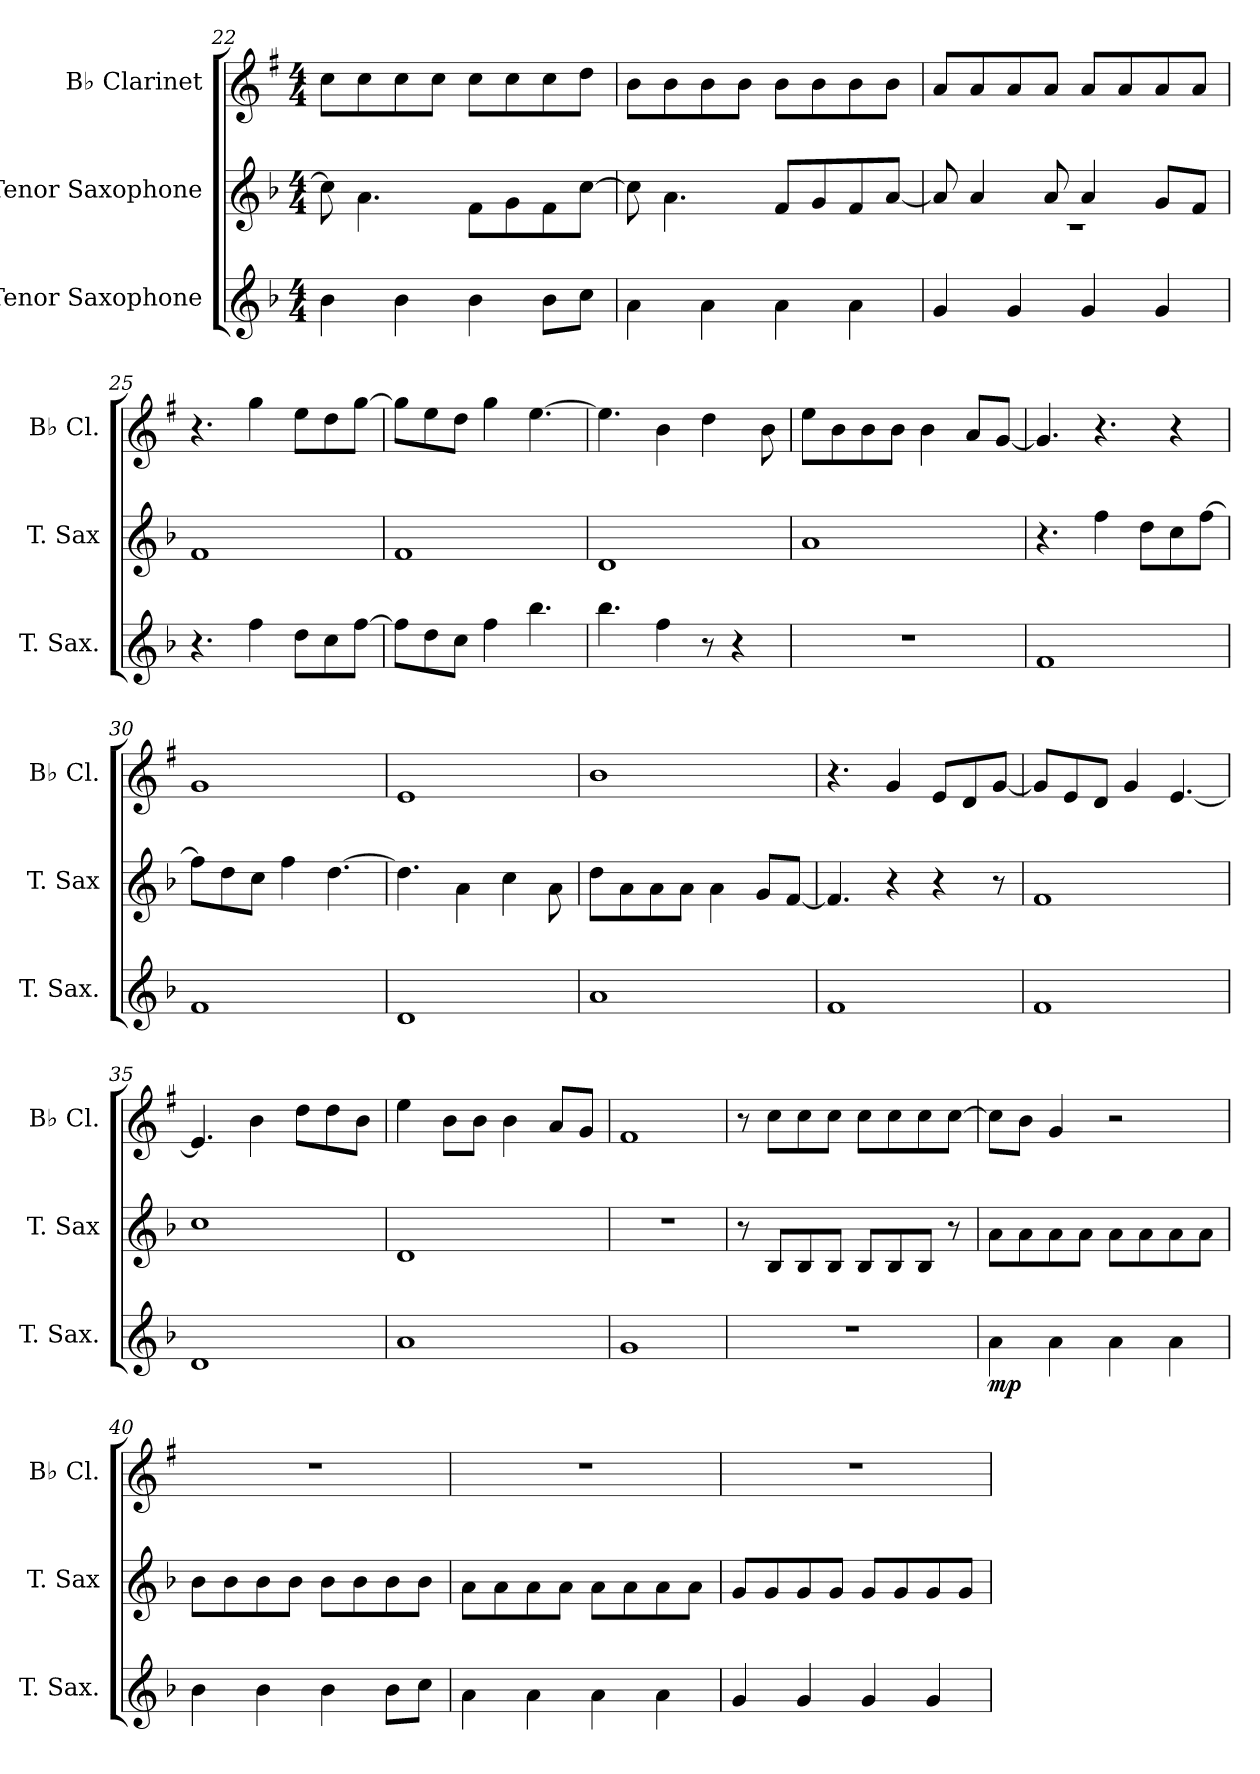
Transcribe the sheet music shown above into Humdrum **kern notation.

**kern	**dynam	**kern	**kern
*part3	*part3	*part2	*part1
*staff3	*staff3	*staff2	*staff1
*I"Tenor Saxophone	*	*I"Tenor Saxophone	*I"B♭ Clarinet
*I'T. Sax.	*	*I'T. Sax	*I'B♭ Cl.
!!LO:LB:g=z
*clefG2	*	*clefG2	*clefG2
*ITrd8c14	*	*ITrd8c14	*ITrd1c2
*k[b-]	*	*k[b-]	*k[b-]
*M4/4	*	*M4/4	*M4/4
=22	=22	=22	=22
4B-\	.	8c\]	8b-\L
.	.	4.A\	8b-\
4B-\	.	.	8b-\
.	.	.	8b-\J
4B-\	.	8F\L	8b-\L
.	.	8G\	8b-\
8B-\L	.	8F\	8b-\
8c\J	.	[8c\J	8cc\J
=23	=23	=23	=23
4A\	.	8c\]	8a\L
.	.	4.A\	8a\
4A\	.	.	8a\
.	.	.	8a\J
4A\	.	8F/L	8a\L
.	.	8G/	8a\
4A\	.	8F/	8a\
.	.	[8A/J	8a\J
=24	=24	=24	=24
*	*	*^	*
4G/	.	8A/]	1r	8g/L
.	.	4A/	.	8g/
4G/	.	.	.	8g/
.	.	8A/	.	8g/J
4G/	.	4A/	.	8g/L
.	.	.	.	8g/
4G/	.	8G/L	.	8g/
.	.	8F/J	.	8g/J
*	*	*v	*v	*
=25	=25	=25	=25
4.r	.	1F	4.r
4f\	.	.	4ff\
8d\L	.	.	8dd\L
8c\	.	.	8cc\
[8f\J	.	.	[8ff\J
=26	=26	=26	=26
8f\L]	.	1F	8ff\L]
8d\	.	.	8dd\
8c\J	.	.	8cc\J
4f\	.	.	4ff\
4.b-\	.	.	[4.dd\
=27	=27	=27	=27
4.b-\	.	1D	4.dd\]
4f\	.	.	4a\
8r	.	.	4cc\
4r	.	.	.
.	.	.	8a\
!!LO:LB:g=z
=28	=28	=28	=28
1r	.	1A	8dd\L
.	.	.	8a\
.	.	.	8a\
.	.	.	8a\J
.	.	.	4a\
.	.	.	8g/L
.	.	.	[8f/J
=29	=29	=29	=29
1F	.	4.r	4.f/]
.	.	4f\	4.r
.	.	8d\L	.
.	.	8c\	4r
.	.	[8f\J	.
=30	=30	=30	=30
1F	.	8f\L]	1f
.	.	8d\	.
.	.	8c\J	.
.	.	4f\	.
.	.	[4.d\	.
=31	=31	=31	=31
1D	.	4.d\]	1d
.	.	4A\	.
.	.	4c\	.
.	.	8A\	.
=32	=32	=32	=32
1A	.	8d\L	1a
.	.	8A\	.
.	.	8A\	.
.	.	8A\J	.
.	.	4A\	.
.	.	8G/L	.
.	.	[8F/J	.
=33	=33	=33	=33
1F	.	4.F/]	4.r
.	.	4r	4f/
.	.	4r	8d/L
.	.	.	8c/
.	.	8r	[8f/J
!!LO:LB:g=z
=34	=34	=34	=34
1F	.	1F	8f/L]
.	.	.	8d/
.	.	.	8c/J
.	.	.	4f/
.	.	.	[4.d/
=35	=35	=35	=35
1D	.	1c	4.d/]
.	.	.	4a\
.	.	.	8cc\L
.	.	.	8cc\
.	.	.	8a\J
=36	=36	=36	=36
1A	.	1D	4dd\
.	.	.	8a\L
.	.	.	8a\J
.	.	.	4a\
.	.	.	8g/L
.	.	.	8f/J
=37	=37	=37	=37
1G	.	1r	1e
=38	=38	=38	=38
1r	.	8r	8r
.	.	8BB-/L	8b-\L
.	.	8BB-/	8b-\
.	.	8BB-/J	8b-\J
.	.	8BB-/L	8b-\L
.	.	8BB-/	8b-\
.	.	8BB-/J	8b-\
.	.	8r	[8b-\J
=39	=39	=39	=39
!	!LO:DY:b	!	!
4A\	mp	8A\L	8b-\L]
.	.	8A\	8a\J
4A\	.	8A\	4f/
.	.	8A\J	.
4A\	.	8A\L	2r
.	.	8A\	.
4A\	.	8A\	.
.	.	8A\J	.
!!LO:PB:g=z
=40	=40	=40	=40
4B-\	.	8B-\L	1r
.	.	8B-\	.
4B-\	.	8B-\	.
.	.	8B-\J	.
4B-\	.	8B-\L	.
.	.	8B-\	.
8B-\L	.	8B-\	.
8c\J	.	8B-\J	.
=41	=41	=41	=41
4A\	.	8A\L	1r
.	.	8A\	.
4A\	.	8A\	.
.	.	8A\J	.
4A\	.	8A\L	.
.	.	8A\	.
4A\	.	8A\	.
.	.	8A\J	.
=42	=42	=42	=42
4G/	.	8G/L	1r
.	.	8G/	.
4G/	.	8G/	.
.	.	8G/J	.
4G/	.	8G/L	.
.	.	8G/	.
4G/	.	8G/	.
.	.	8G/J	.
=	=	=	=
*-	*-	*-	*-
